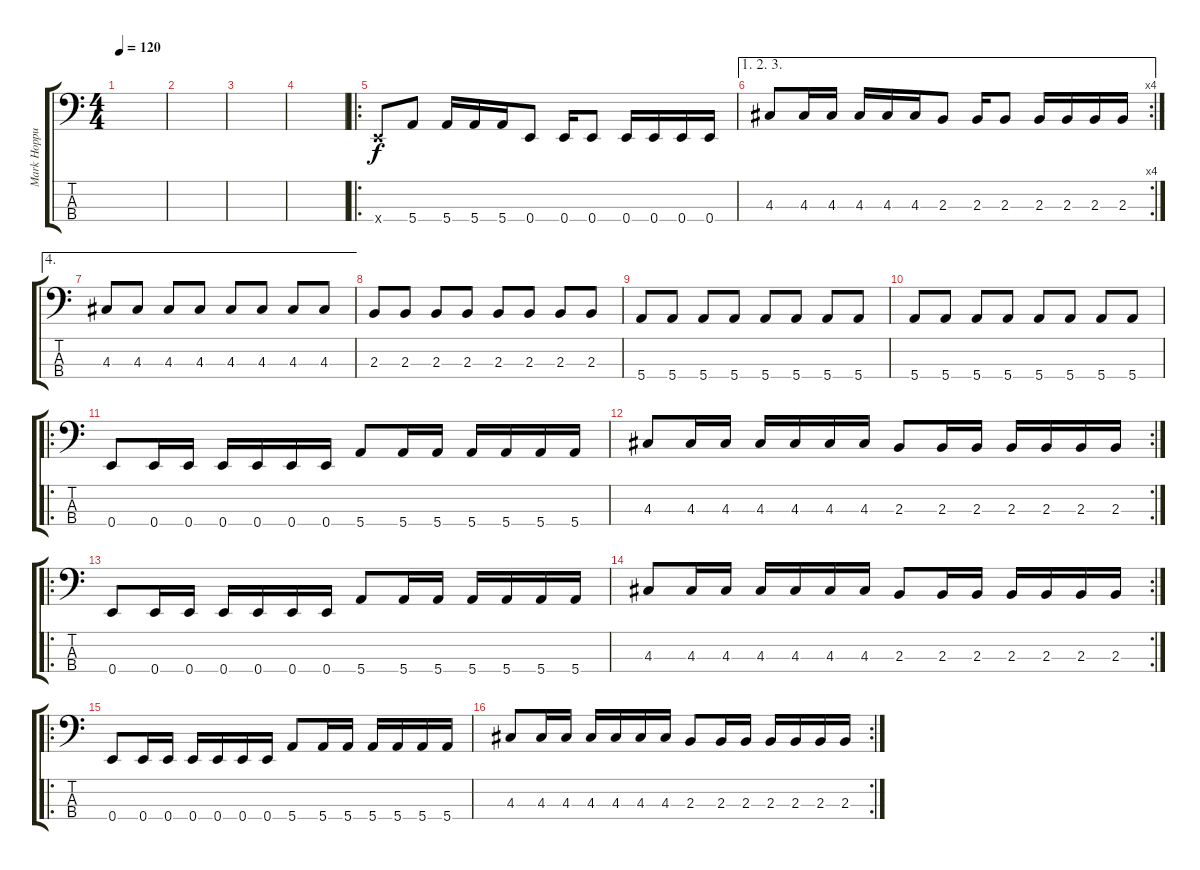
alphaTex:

\track ("Mark Hoppus" "Mark Hoppu") {instrument slapbass2}
\staff {score tabs}
\tuning (G2 D2 A1 E1) {hide}
\ts (4 4)
\tempo 120
\clef f4
\ks c
|
|
|
|
\ro
0.4{x}.8 5.4.8 5.4.16 5.4.16 5.4.16 0.4.8 0.4.16 0.4.8 0.4.16 0.4.16 0.4.16 0.4.16 |
\ae (1 2 3)
\rc 4
4.3.8 4.3.16 4.3.16 4.3.16 4.3.16 4.3.16 2.3.8 2.3.16 2.3.8 2.3.16 2.3.16 2.3.16 2.3.16 |
\ae 4
4.3.8 4.3.8 4.3.8 4.3.8 4.3.8 4.3.8 4.3.8 4.3.8 |
2.3.8 2.3.8 2.3.8 2.3.8 2.3.8 2.3.8 2.3.8 2.3.8 |
5.4.8 5.4.8 5.4.8 5.4.8 5.4.8 5.4.8 5.4.8 5.4.8 |
5.4.8 5.4.8 5.4.8 5.4.8 5.4.8 5.4.8 5.4.8 5.4.8 |
\ro
0.4.8 0.4.16 0.4.16 0.4.16 0.4.16 0.4.16 0.4.16 5.4.8 5.4.16 5.4.16 5.4.16 5.4.16 5.4.16 5.4.16 |
\rc 2
4.3.8 4.3.16 4.3.16 4.3.16 4.3.16 4.3.16 4.3.16 2.3.8 2.3.16 2.3.16 2.3.16 2.3.16 2.3.16 2.3.16 |
\ro
0.4.8 0.4.16 0.4.16 0.4.16 0.4.16 0.4.16 0.4.16 5.4.8 5.4.16 5.4.16 5.4.16 5.4.16 5.4.16 5.4.16 |
\rc 2
4.3.8 4.3.16 4.3.16 4.3.16 4.3.16 4.3.16 4.3.16 2.3.8 2.3.16 2.3.16 2.3.16 2.3.16 2.3.16 2.3.16 |
\ro
0.4.8 0.4.16 0.4.16 0.4.16 0.4.16 0.4.16 0.4.16 5.4.8 5.4.16 5.4.16 5.4.16 5.4.16 5.4.16 5.4.16 |
\rc 2
4.3.8 4.3.16 4.3.16 4.3.16 4.3.16 4.3.16 4.3.16 2.3.8 2.3.16 2.3.16 2.3.16 2.3.16 2.3.16 2.3.16
